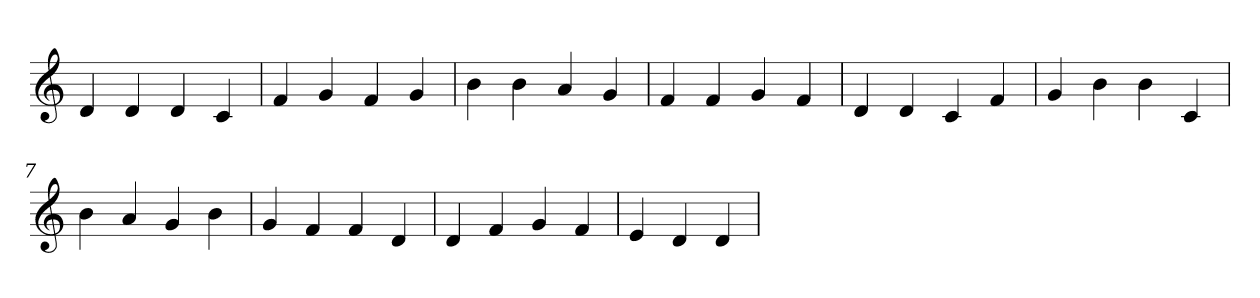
**kern
*part1
*staff1
*clefG2
=1
4d
4d
4d
4c
=2
4f
4g
4f
4g
=3
4b
4b
4a
4g
=4
4f
4f
4g
4f
=5
4d
4d
4c
4f
=6
4g
4b
4b
4c
=7
4b
4a
4g
4b
=8
4g
4f
4f
4d
=9
4d
4f
4g
4f
=10
4e
4d
4d
=
*-
